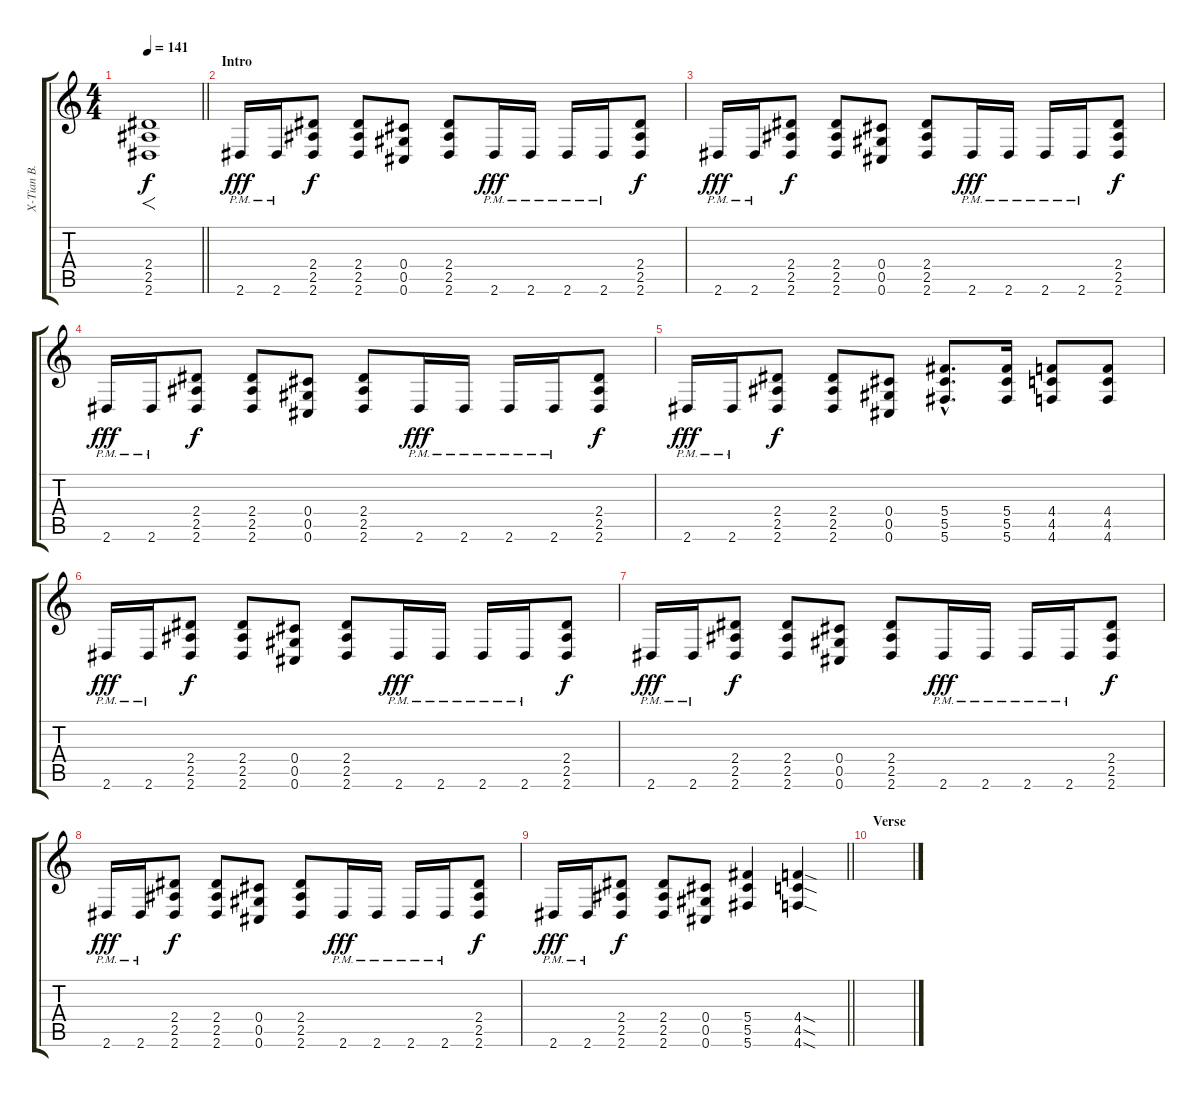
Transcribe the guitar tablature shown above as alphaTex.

\track ("X-Tian B." "X-Tian B.") {instrument overdrivenguitar}
\staff {score tabs}
\tuning (Eb4 Bb3 Gb3 Db3 Ab2 Db2) {hide}
\ts (4 4)
\tempo 141
\clef g2
\barLineRight lightlight
\ks c
(2.4 2.5 2.6).1{f dy f instrument overdrivenguitar} |
\section ("" "Intro")
2.6{pm}.16{dy fff} 2.6{pm}.16 (2.4 2.5 2.6).8{dy f} (2.4 2.5 2.6).8 (0.4 0.5 0.6).8 (2.4 2.5 2.6).8 2.6{pm}.16{dy fff} 2.6{pm}.16 2.6{pm}.16 2.6{pm}.16 (2.4 2.5 2.6).8{dy f} |
2.6{pm}.16{dy fff} 2.6{pm}.16 (2.4 2.5 2.6).8{dy f} (2.4 2.5 2.6).8 (0.4 0.5 0.6).8 (2.4 2.5 2.6).8 2.6{pm}.16{dy fff} 2.6{pm}.16 2.6{pm}.16 2.6{pm}.16 (2.4 2.5 2.6).8{dy f} |
2.6{pm}.16{dy fff} 2.6{pm}.16 (2.4 2.5 2.6).8{dy f} (2.4 2.5 2.6).8 (0.4 0.5 0.6).8 (2.4 2.5 2.6).8 2.6{pm}.16{dy fff} 2.6{pm}.16 2.6{pm}.16 2.6{pm}.16 (2.4 2.5 2.6).8{dy f} |
2.6{pm}.16{dy fff} 2.6{pm}.16 (2.4 2.5 2.6).8{dy f} (2.4 2.5 2.6).8 (0.4 0.5 0.6).8 (5.4{hac} 5.5{hac} 5.6{hac}).8{d} (5.4 5.5 5.6).16 (4.4 4.5 4.6).8 (4.4 4.5 4.6).8 |
2.6{pm}.16{dy fff} 2.6{pm}.16 (2.4 2.5 2.6).8{dy f} (2.4 2.5 2.6).8 (0.4 0.5 0.6).8 (2.4 2.5 2.6).8 2.6{pm}.16{dy fff} 2.6{pm}.16 2.6{pm}.16 2.6{pm}.16 (2.4 2.5 2.6).8{dy f} |
2.6{pm}.16{dy fff} 2.6{pm}.16 (2.4 2.5 2.6).8{dy f} (2.4 2.5 2.6).8 (0.4 0.5 0.6).8 (2.4 2.5 2.6).8 2.6{pm}.16{dy fff} 2.6{pm}.16 2.6{pm}.16 2.6{pm}.16 (2.4 2.5 2.6).8{dy f} |
2.6{pm}.16{dy fff} 2.6{pm}.16 (2.4 2.5 2.6).8{dy f} (2.4 2.5 2.6).8 (0.4 0.5 0.6).8 (2.4 2.5 2.6).8 2.6{pm}.16{dy fff} 2.6{pm}.16 2.6{pm}.16 2.6{pm}.16 (2.4 2.5 2.6).8{dy f} |
\barLineRight lightlight
2.6{pm}.16{dy fff} 2.6{pm}.16 (2.4 2.5 2.6).8{dy f} (2.4 2.5 2.6).8 (0.4 0.5 0.6).8 (5.4 5.5 5.6).4 (4.4{sod} 4.5{sod} 4.6{sod}).4 |
\section ("" "Verse")
